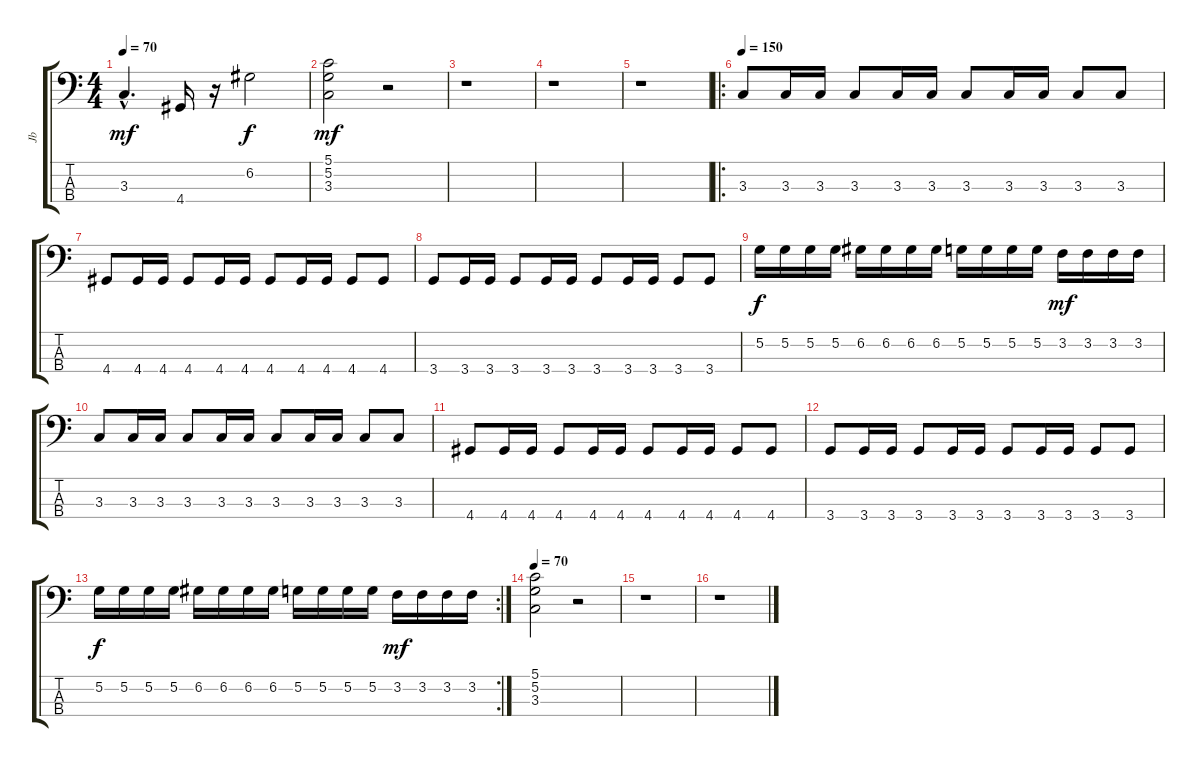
\track ("Jb" "Jb") {instrument electricbassfinger}
\staff {score tabs}
\tuning (G2 D2 A1 E1) {hide}
\ts (4 4)
\tempo 70
\clef f4
\ks c
3.3{hac}.4{d dy mf} 4.4.16 r.16 6.2.2{dy f} |
(5.1 5.2 3.3).2{dy mf} r.2 |
r.1 |
r.1 |
r.1 |
\ro
\tempo 150
3.3.8 3.3.16 3.3.16 3.3.8 3.3.16 3.3.16 3.3.8 3.3.16 3.3.16 3.3.8 3.3.8 |
4.4.8 4.4.16 4.4.16 4.4.8 4.4.16 4.4.16 4.4.8 4.4.16 4.4.16 4.4.8 4.4.8 |
3.4.8 3.4.16 3.4.16 3.4.8 3.4.16 3.4.16 3.4.8 3.4.16 3.4.16 3.4.8 3.4.8 |
5.2.16{dy f} 5.2.16 5.2.16 5.2.16 6.2.16 6.2.16 6.2.16 6.2.16 5.2.16 5.2.16 5.2.16 5.2.16 3.2.16{dy mf} 3.2.16 3.2.16 3.2.16 |
3.3.8 3.3.16 3.3.16 3.3.8 3.3.16 3.3.16 3.3.8 3.3.16 3.3.16 3.3.8 3.3.8 |
4.4.8 4.4.16 4.4.16 4.4.8 4.4.16 4.4.16 4.4.8 4.4.16 4.4.16 4.4.8 4.4.8 |
3.4.8 3.4.16 3.4.16 3.4.8 3.4.16 3.4.16 3.4.8 3.4.16 3.4.16 3.4.8 3.4.8 |
\rc 2
5.2.16{dy f} 5.2.16 5.2.16 5.2.16 6.2.16 6.2.16 6.2.16 6.2.16 5.2.16 5.2.16 5.2.16 5.2.16 3.2.16{dy mf} 3.2.16 3.2.16 3.2.16 |
\tempo 70
(5.1 5.2 3.3).2 r.2 |
r.1 |
r.1
